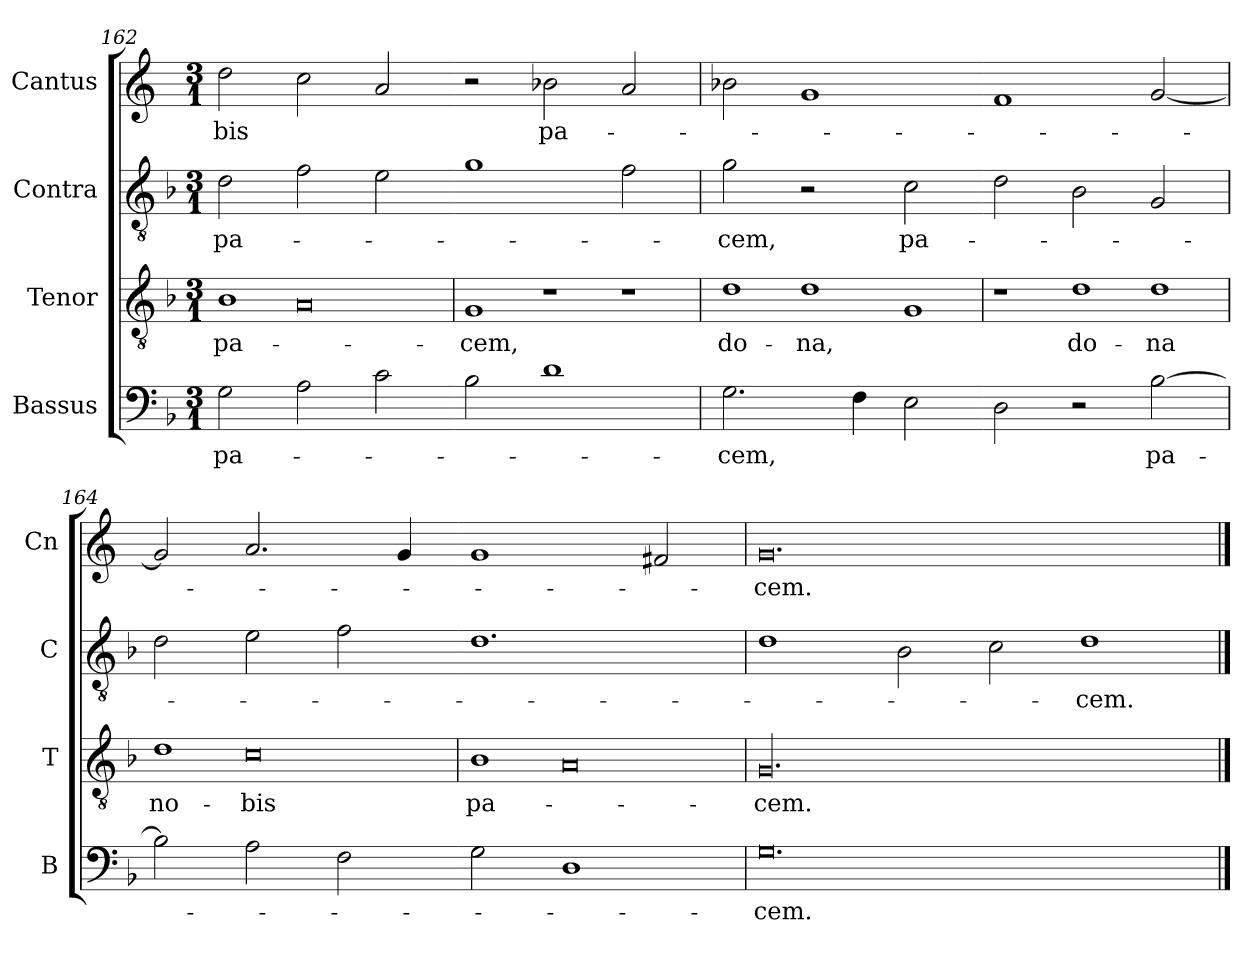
**kern	**text	**kern	**text	**kern	**text	**kern	**text
*part4	*part4	*part3	*part3	*part2	*part2	*part1	*part1
*staff4	*staff4	*staff3	*staff3	*staff2	*staff2	*staff1	*staff1
*I"Bassus	*	*I"Tenor	*	*I"Contra	*	*I"Cantus	*
*I'B	*	*I'T	*	*I'C	*	*I'Cn	*
*clefF4	*	*clefGv2	*	*clefGv2	*	*clefG2	*
*k[b-]	*	*k[b-]	*	*k[b-]	*	*k[]	*
*M3/1	*	*M3/1	*	*M3/1	*	*M3/1	*
=162	=162	=162	=162	=162	=162	=162	=162
!	!	!LO:N:vis=1	!	!	!	!	!
2G\	pa-	2B-\	pa-	2d\	pa-	2dd\	-bis
!	!	!LO:N:vis=0	!	!	!	!	!
2A\	.	1A	.	2f\	.	2cc\	.
2c\	.	.	.	2e\	.	2a/	.
=-	=-	=	=-	=-	=-	=-	=-
!	!	!LO:N:vis=1	!	!	!	!	!
2B-\	.	2G/	-cem,	1g	.	2r	.
!	!	!LO:N:vis=1	!	!	!	!	!
1d	.	2r	.	.	.	2b-X\	pa-
!	!	!LO:N:vis=1	!	!	!	!	!
.	.	2r	.	2f\	.	2a/	.
=163	=163	=163	=163	=163	=163	=163	=163
!	!	!LO:N:vis=1	!	!	!	!	!
2.G\	-cem,	2d\	do-	2g\	-cem,	2b-X\	.
!	!	!LO:N:vis=1	!	!	!	!	!
.	.	2d\	-na,	2r	.	1g	.
4F\	.	.	.	.	.	.	.
!	!	!LO:N:vis=1	!	!	!	!	!
2E\	.	2G/	.	2c\	pa-	.	.
=-	=-	=	=-	=-	=-	=-	=-
!	!	!LO:N:vis=1	!	!	!	!	!
2D\	.	2r	.	2d\	.	1f	.
!	!	!LO:N:vis=1	!	!	!	!	!
2r	.	2d\	do-	2B-\	.	.	.
!	!	!LO:N:vis=1	!	!	!	!	!
[2B-\	pa-	2d\	-na	2G/	.	[2g/	.
=164	=164	=164	=164	=164	=164	=164	=164
!	!	!LO:N:vis=1	!	!	!	!	!
2B-\]	.	2d\	no-	2d\	.	2g/]	.
!	!	!LO:N:vis=0	!	!	!	!	!
2A\	.	1c	-bis	2e\	.	2.a/	.
2F\	.	.	.	2f\	.	.	.
.	.	.	.	.	.	4g/	.
=-	=-	=	=-	=-	=-	=-	=-
!	!	!LO:N:vis=1	!	!	!	!	!
2G\	.	2B-\	pa-	1.d	.	1g	.
!	!	!LO:N:vis=0	!	!	!	!	!
1D	.	1A	.	.	.	.	.
.	.	.	.	.	.	2f#X/	.
=165	=165	=165	=165	=165	=165	=165	=165
!	!	!LO:N:vis=00.	!	!	!	!	!
0.G	-cem.	0.G	-cem.	1d	.	0.g	-cem.
.	.	.	.	2B-\	.	.	.
.	.	.	.	2c\	.	.	.
.	.	.	.	1d	-cem.	.	.
==	==	==	==	==	==	==	==
*-	*-	*-	*-	*-	*-	*-	*-
